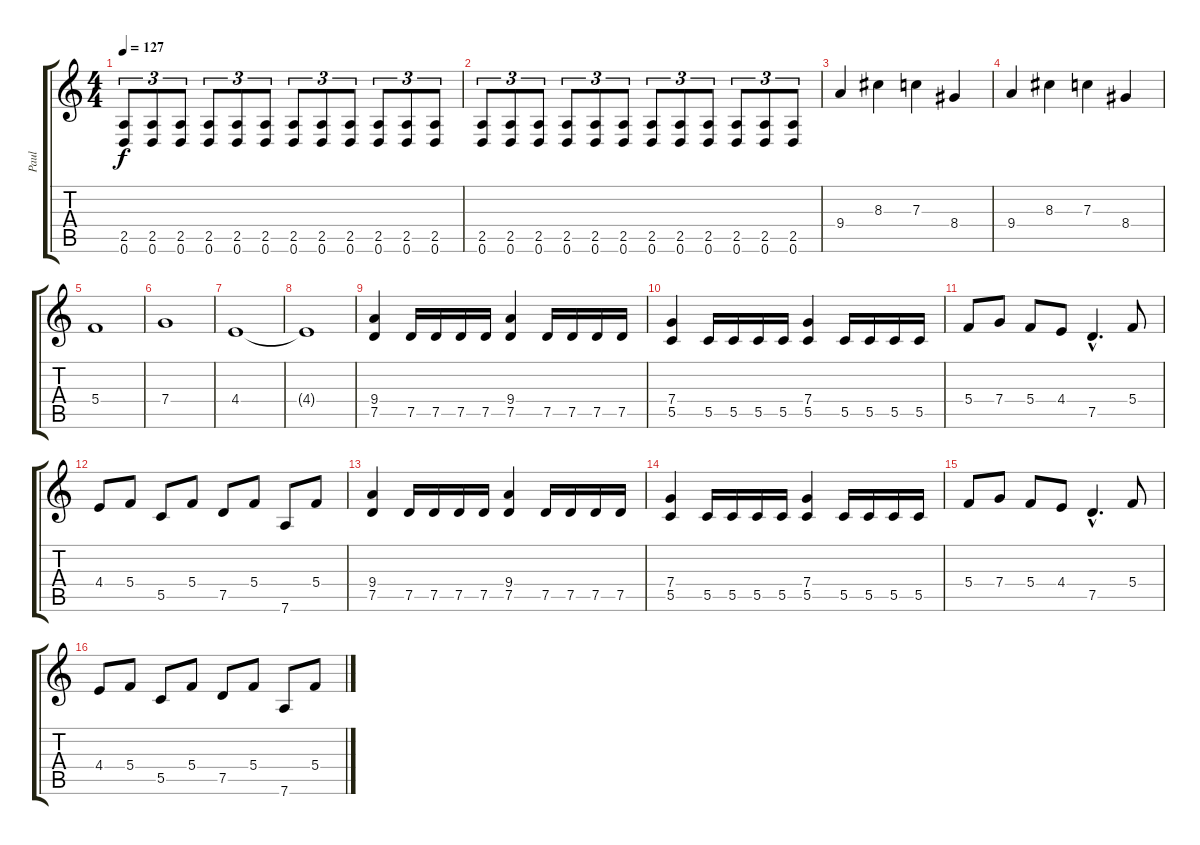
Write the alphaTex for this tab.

\track ("Paul" "Paul") {instrument distortionguitar}
\staff {score tabs}
\tuning (D4 A3 F3 C3 G2 D2) {hide}
\ts (4 4)
\tempo 127
\clef g2
\ks c
(2.5 0.6).8{tu (3 2) dy f} (2.5 0.6).8{tu (3 2)} (2.5 0.6).8{tu (3 2)} (2.5 0.6).8{tu (3 2)} (2.5 0.6).8{tu (3 2)} (2.5 0.6).8{tu (3 2)} (2.5 0.6).8{tu (3 2)} (2.5 0.6).8{tu (3 2)} (2.5 0.6).8{tu (3 2)} (2.5 0.6).8{tu (3 2)} (2.5 0.6).8{tu (3 2)} (2.5 0.6).8{tu (3 2)} |
(2.5 0.6).8{tu (3 2)} (2.5 0.6).8{tu (3 2)} (2.5 0.6).8{tu (3 2)} (2.5 0.6).8{tu (3 2)} (2.5 0.6).8{tu (3 2)} (2.5 0.6).8{tu (3 2)} (2.5 0.6).8{tu (3 2)} (2.5 0.6).8{tu (3 2)} (2.5 0.6).8{tu (3 2)} (2.5 0.6).8{tu (3 2)} (2.5 0.6).8{tu (3 2)} (2.5 0.6).8{tu (3 2)} |
9.4.4 8.3.4 7.3.4 8.4.4 |
9.4.4 8.3.4 7.3.4 8.4.4 |
5.4.1 |
7.4.1 |
4.4.1 |
4.4{t}.1 |
(9.4 7.5).4 7.5.16 7.5.16 7.5.16 7.5.16 (9.4 7.5).4 7.5.16 7.5.16 7.5.16 7.5.16 |
(7.4 5.5).4 5.5.16 5.5.16 5.5.16 5.5.16 (7.4 5.5).4 5.5.16 5.5.16 5.5.16 5.5.16 |
5.4.8 7.4.8 5.4.8 4.4.8 7.5{hac}.4{d} 5.4.8 |
4.4.8 5.4.8 5.5.8 5.4.8 7.5.8 5.4.8 7.6.8 5.4.8 |
(9.4 7.5).4 7.5.16 7.5.16 7.5.16 7.5.16 (9.4 7.5).4 7.5.16 7.5.16 7.5.16 7.5.16 |
(7.4 5.5).4 5.5.16 5.5.16 5.5.16 5.5.16 (7.4 5.5).4 5.5.16 5.5.16 5.5.16 5.5.16 |
5.4.8 7.4.8 5.4.8 4.4.8 7.5{hac}.4{d} 5.4.8 |
4.4.8 5.4.8 5.5.8 5.4.8 7.5.8 5.4.8 7.6.8 5.4.8
